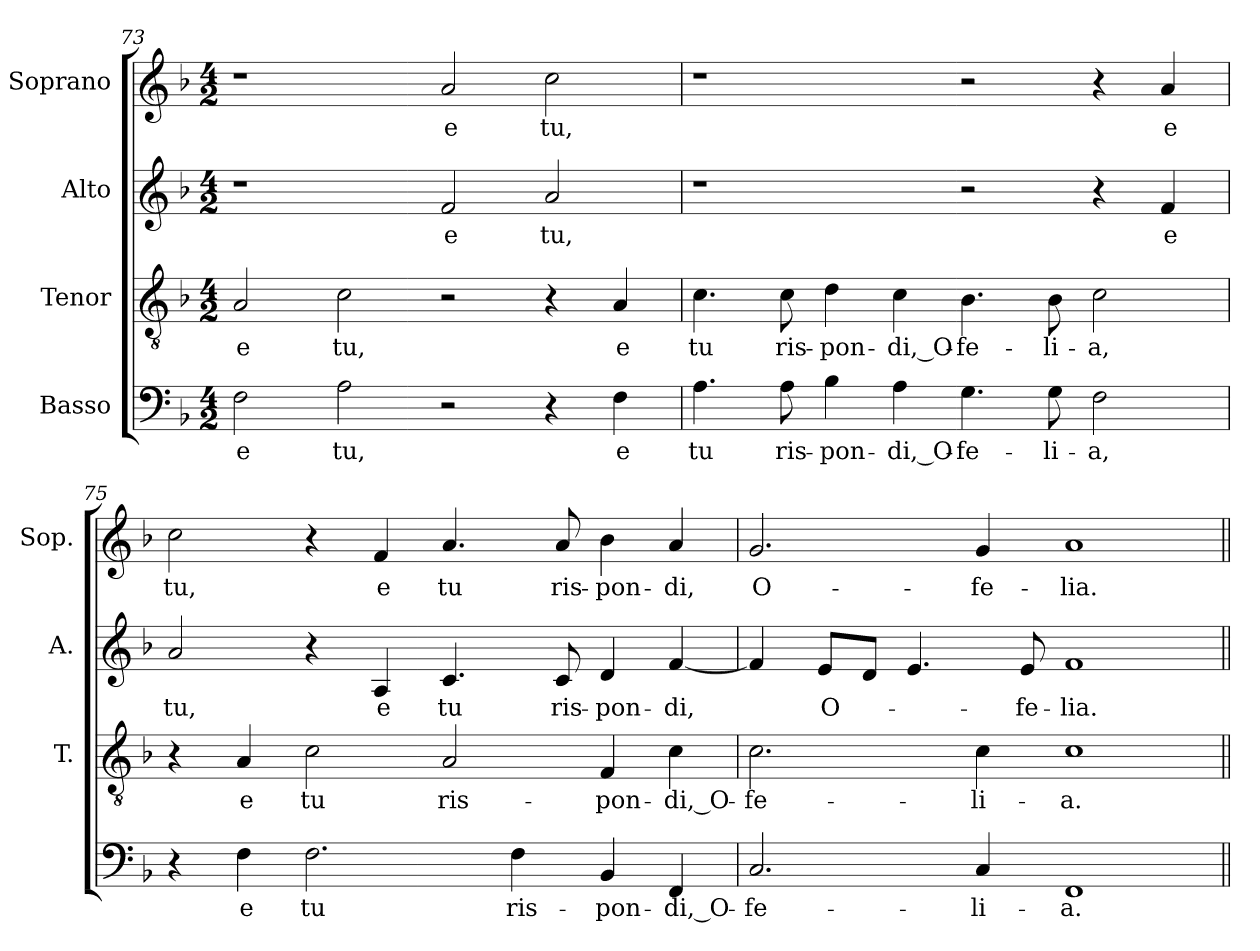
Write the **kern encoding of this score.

**kern	**text	**kern	**text	**kern	**text	**kern	**text
*part4	*part4	*part3	*part3	*part2	*part2	*part1	*part1
*staff4	*staff4	*staff3	*staff3	*staff2	*staff2	*staff1	*staff1
*I"Basso	*	*I"Tenor	*	*I"Alto	*	*I"Soprano	*
*	*	*I'T.	*	*I'A.	*	*I'Sop.	*
*clefF4	*	*clefGv2	*	*clefG2	*	*clefG2	*
*	*	*ITrd7c12	*	*	*	*	*
*k[b-]	*	*k[b-]	*	*k[b-]	*	*k[b-]	*
*F:	*	*F:	*	*F:	*	*F:	*
*M4/2	*	*M4/2	*	*M4/2	*	*M4/2	*
=73	=73	=73	=73	=73	=73	=73	=73
!	!LO:LY:b:color=#000000	!	!	!	!	!	!
!	!	!	!LO:LY:b:color=#000000	!	!	!	!
2Fi\	e	2AAi/	e	1r	.	1r	.
!	!LO:LY:b:color=#000000	!	!	!	!	!	!
!	!	!	!LO:LY:b:color=#000000	!	!	!	!
2Ai\	tu,	2Ci\	tu,	.	.	.	.
!	!	!	!	!	!LO:LY:b:color=#000000	!	!
!	!	!	!	!	!	!	!LO:LY:b:color=#000000
2r	.	2r	.	2fi/	e	2ai/	e
!	!	!	!	!	!LO:LY:b:color=#000000	!	!
!	!	!	!	!	!	!	!LO:LY:b:color=#000000
4r	.	4r	.	2ai/	tu,	2cci\	tu,
!	!LO:LY:b:color=#000000	!	!	!	!	!	!
!	!	!	!LO:LY:b:color=#000000	!	!	!	!
4Fi\	e	4AAi/	e	.	.	.	.
=74	=74	=74	=74	=74	=74	=74	=74
!	!LO:LY:b:color=#000000	!	!	!	!	!	!
!	!	!	!LO:LY:b:color=#000000	!	!	!	!
4.Ai\	tu	4.Ci\	tu	1r	.	1r	.
!	!LO:LY:b:color=#000000	!	!	!	!	!	!
!	!	!	!LO:LY:b:color=#000000	!	!	!	!
8Ai\	ris-	8Ci\	ris-	.	.	.	.
!	!LO:LY:b:color=#000000	!	!	!	!	!	!
!	!	!	!LO:LY:b:color=#000000	!	!	!	!
4B-i\	-pon-	4Di\	-pon-	.	.	.	.
!	!LO:LY:b:color=#000000	!	!	!	!	!	!
!	!	!	!LO:LY:b:color=#000000	!	!	!	!
4Ai\	-di,_O-	4Ci\	-di,_O-	.	.	.	.
!	!LO:LY:b:color=#000000	!	!	!	!	!	!
!	!	!	!LO:LY:b:color=#000000	!	!	!	!
4.Gi\	-fe-	4.BB-i\	-fe-	2r	.	2r	.
!	!LO:LY:b:color=#000000	!	!	!	!	!	!
!	!	!	!LO:LY:b:color=#000000	!	!	!	!
8Gi\	-li-	8BB-i\	-li-	.	.	.	.
!	!LO:LY:b:color=#000000	!	!	!	!	!	!
!	!	!	!LO:LY:b:color=#000000	!	!	!	!
2Fi\	-a,	2Ci\	-a,	4r	.	4r	.
!	!	!	!	!	!LO:LY:b:color=#000000	!	!
!	!	!	!	!	!	!	!LO:LY:b:color=#000000
.	.	.	.	4fi/	e	4ai/	e
!!LO:PB:g=z
=75	=75	=75	=75	=75	=75	=75	=75
!	!	!	!	!	!LO:LY:b:color=#000000	!	!
!	!	!	!	!	!	!	!LO:LY:b:color=#000000
4r	.	4r	.	2ai/	tu,	2cci\	tu,
!	!LO:LY:b:color=#000000	!	!	!	!	!	!
!	!	!	!LO:LY:b:color=#000000	!	!	!	!
4Fi\	e	4AAi/	e	.	.	.	.
!	!LO:LY:b:color=#000000	!	!	!	!	!	!
!	!	!	!LO:LY:b:color=#000000	!	!	!	!
2.Fi\	tu	2Ci\	tu	4r	.	4r	.
!	!	!	!	!	!LO:LY:b:color=#000000	!	!
!	!	!	!	!	!	!	!LO:LY:b:color=#000000
.	.	.	.	4Ai/	e	4fi/	e
!	!	!	!LO:LY:b:color=#000000	!	!	!	!
!	!	!	!	!	!LO:LY:b:color=#000000	!	!
!	!	!	!	!	!	!	!LO:LY:b:color=#000000
.	.	2AAi/	ris-	4.ci/	tu	4.ai/	tu
!	!LO:LY:b:color=#000000	!	!	!	!	!	!
4Fi\	ris-	.	.	.	.	.	.
!	!	!	!	!	!LO:LY:b:color=#000000	!	!
!	!	!	!	!	!	!	!LO:LY:b:color=#000000
.	.	.	.	8ci/	ris-	8ai/	ris-
!	!LO:LY:b:color=#000000	!	!	!	!	!	!
!	!	!	!LO:LY:b:color=#000000	!	!	!	!
!	!	!	!	!	!LO:LY:b:color=#000000	!	!
!	!	!	!	!	!	!	!LO:LY:b:color=#000000
4BB-i/	-pon-	4FFi/	-pon-	4di/	-pon-	4b-i\	-pon-
!	!LO:LY:b:color=#000000	!	!	!	!	!	!
!	!	!	!LO:LY:b:color=#000000	!	!	!	!
!	!	!	!	!	!LO:LY:b:color=#000000	!	!
!	!	!	!	!	!	!	!LO:LY:b:color=#000000
4FFi/	-di,_O-	4Ci\	-di,_O-	[<4fi/	-di,	4ai/	-di,
=76	=76	=76	=76	=76	=76	=76	=76
!	!LO:LY:b:color=#000000	!	!	!	!	!	!
!	!	!	!LO:LY:b:color=#000000	!	!	!	!
!	!	!	!	!	!	!	!LO:LY:b:color=#000000
2.Ci/	-fe-	2.Ci\	-fe-	4fi/]	.	2.gi/	O-
!	!	!	!	!	!LO:LY:b:color=#000000	!	!
.	.	.	.	8ei/L	O-	.	.
.	.	.	.	8di/J	.	.	.
.	.	.	.	4.ei/	.	.	.
!	!LO:LY:b:color=#000000	!	!	!	!	!	!
!	!	!	!LO:LY:b:color=#000000	!	!	!	!
!	!	!	!	!	!	!	!LO:LY:b:color=#000000
4Ci/	-li-	4Ci\	-li-	.	.	4gi/	-fe-
!	!	!	!	!	!LO:LY:b:color=#000000	!	!
.	.	.	.	8ei/	-fe-	.	.
!	!LO:LY:b:color=#000000	!	!	!	!	!	!
!	!	!	!LO:LY:b:color=#000000	!	!	!	!
!	!	!	!	!	!LO:LY:b:color=#000000	!	!
!	!	!	!	!	!	!	!LO:LY:b:color=#000000
1FFi	-a.	1Ci	-a.	1fi	-lia.	1ai	-lia.
=||	=||	=||	=||	=||	=||	=||	=||
*-	*-	*-	*-	*-	*-	*-	*-
